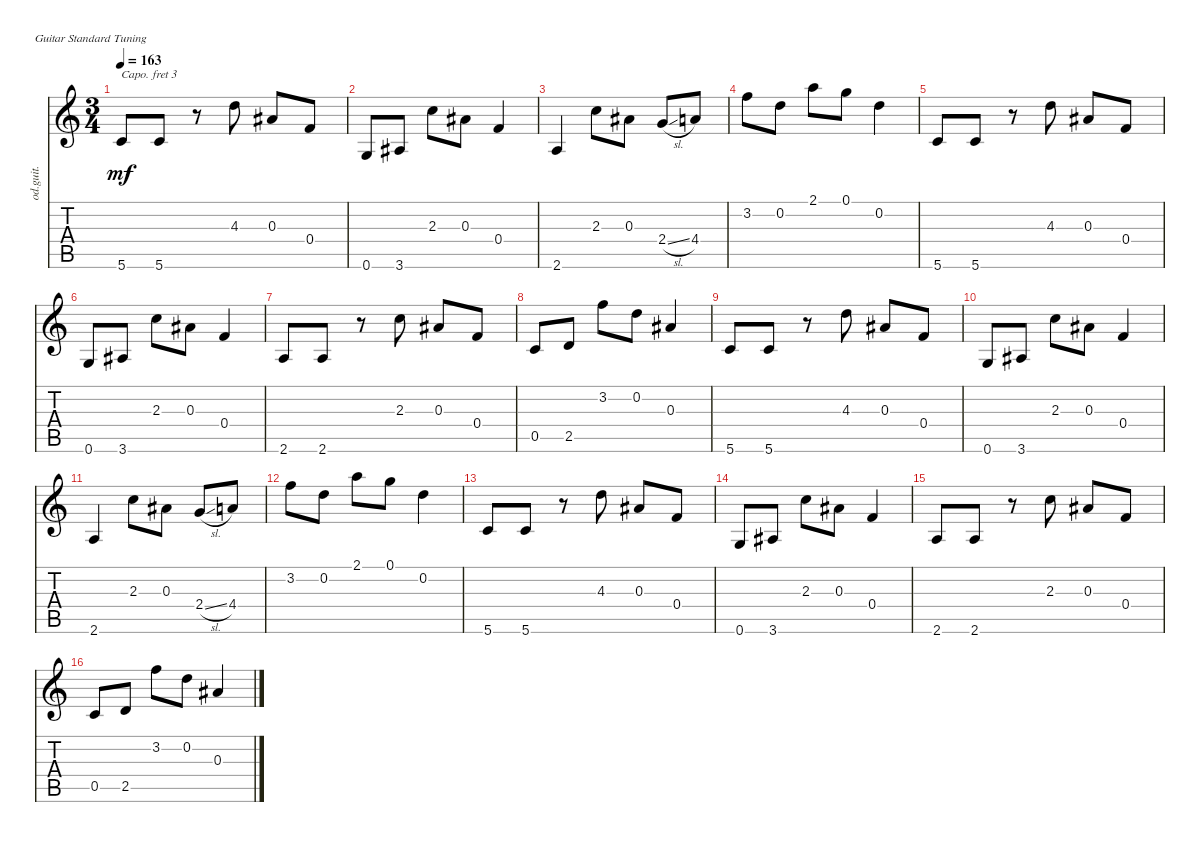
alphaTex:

\bracketExtendMode nobrackets
\track ("Overdriven Guitar" "od.guit.") {instrument overdrivenguitar}
\staff {score tabs}
\capo 3
\tuning (E4 B3 G3 D3 A2 E2)
\ts (3 4)
\tempo 163
\clef g2
\ks aminor
5.6.8{dy mf} 5.6.8 r.8 4.3.8 0.3{acc #}.8 0.4.8 |
0.6.8 3.6{acc #}.8 2.3.8 0.3{acc #}.8 0.4.4 |
2.6.4 2.3.8 0.3{acc #}.8 2.4{sl}.8 4.4.8 |
3.2.8 0.2.8 2.1.8 0.1.8 0.2.4 |
5.6.8 5.6.8 r.8 4.3.8 0.3{acc #}.8 0.4.8 |
0.6.8 3.6{acc #}.8 2.3.8 0.3{acc #}.8 0.4.4 |
2.6.8 2.6.8 r.8 2.3.8 0.3{acc #}.8 0.4.8 |
0.5.8 2.5.8 3.2.8 0.2.8 0.3{acc #}.4 |
5.6.8 5.6.8 r.8 4.3.8 0.3{acc #}.8 0.4.8 |
0.6.8 3.6{acc #}.8 2.3.8 0.3{acc #}.8 0.4.4 |
2.6.4 2.3.8 0.3{acc #}.8 2.4{sl}.8 4.4.8 |
3.2.8 0.2.8 2.1.8 0.1.8 0.2.4 |
5.6.8 5.6.8 r.8 4.3.8 0.3{acc #}.8 0.4.8 |
0.6.8 3.6{acc #}.8 2.3.8 0.3{acc #}.8 0.4.4 |
2.6.8 2.6.8 r.8 2.3.8 0.3{acc #}.8 0.4.8 |
0.5.8 2.5.8 3.2.8 0.2.8 0.3{acc #}.4
